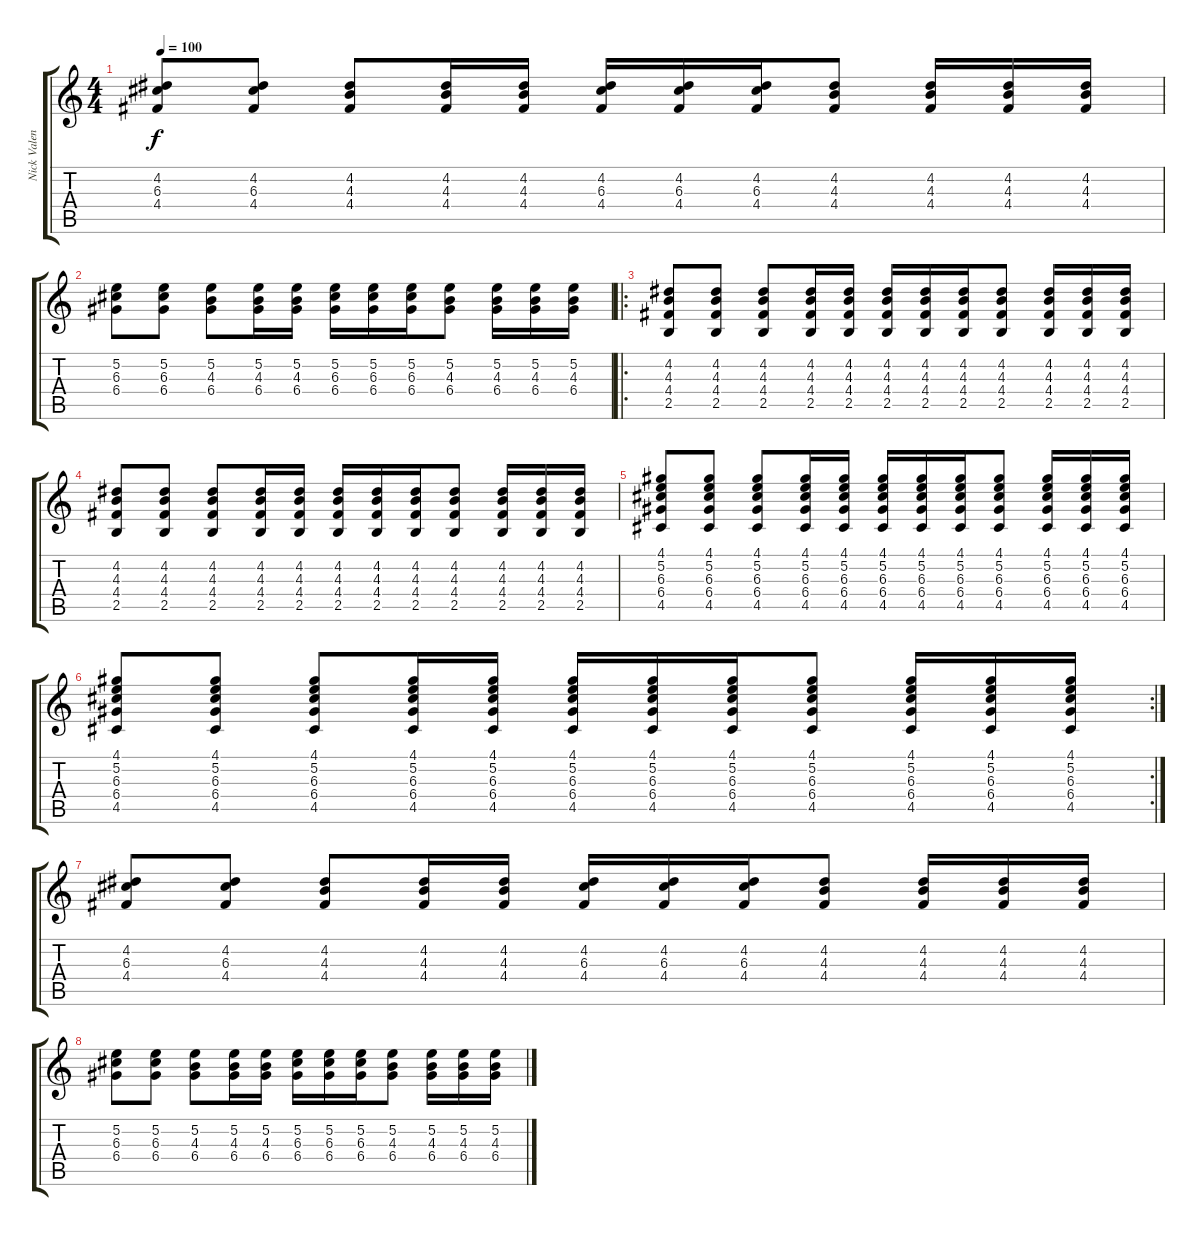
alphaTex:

\track ("Nick Valensi (guitar 1)" "Nick Valen") {instrument distortionguitar}
\staff {score tabs}
\tuning (E4 B3 G3 D3 A2 E2) {hide}
\ts (4 4)
\tempo 100
\clef g2
\ks c
(4.2 6.3 4.4).8{dy f} (4.2 6.3 4.4).8 (4.2 4.3 4.4).8 (4.2 4.3 4.4).16 (4.2 4.3 4.4).16 (4.2 6.3 4.4).16 (4.2 6.3 4.4).16 (4.2 6.3 4.4).16 (4.2 4.3 4.4).8 (4.2 4.3 4.4).16 (4.2 4.3 4.4).16 (4.2 4.3 4.4).16 |
(5.2 6.3 6.4).8 (5.2 6.3 6.4).8 (5.2 4.3 6.4).8 (5.2 4.3 6.4).16 (5.2 4.3 6.4).16 (5.2 6.3 6.4).16 (5.2 6.3 6.4).16 (5.2 6.3 6.4).16 (5.2 4.3 6.4).8 (5.2 4.3 6.4).16 (5.2 4.3 6.4).16 (5.2 4.3 6.4).16 |
\ro
(4.2 4.3 4.4 2.5).8 (4.2 4.3 4.4 2.5).8 (4.2 4.3 4.4 2.5).8 (4.2 4.3 4.4 2.5).16 (4.2 4.3 4.4 2.5).16 (4.2 4.3 4.4 2.5).16 (4.2 4.3 4.4 2.5).16 (4.2 4.3 4.4 2.5).16 (4.2 4.3 4.4 2.5).8 (4.2 4.3 4.4 2.5).16 (4.2 4.3 4.4 2.5).16 (4.2 4.3 4.4 2.5).16 |
(4.2 4.3 4.4 2.5).8 (4.2 4.3 4.4 2.5).8 (4.2 4.3 4.4 2.5).8 (4.2 4.3 4.4 2.5).16 (4.2 4.3 4.4 2.5).16 (4.2 4.3 4.4 2.5).16 (4.2 4.3 4.4 2.5).16 (4.2 4.3 4.4 2.5).16 (4.2 4.3 4.4 2.5).8 (4.2 4.3 4.4 2.5).16 (4.2 4.3 4.4 2.5).16 (4.2 4.3 4.4 2.5).16 |
(4.1 5.2 6.3 6.4 4.5).8 (4.1 5.2 6.3 6.4 4.5).8 (4.1 5.2 6.3 6.4 4.5).8 (4.1 5.2 6.3 6.4 4.5).16 (4.1 5.2 6.3 6.4 4.5).16 (4.1 5.2 6.3 6.4 4.5).16 (4.1 5.2 6.3 6.4 4.5).16 (4.1 5.2 6.3 6.4 4.5).16 (4.1 5.2 6.3 6.4 4.5).8 (4.1 5.2 6.3 6.4 4.5).16 (4.1 5.2 6.3 6.4 4.5).16 (4.1 5.2 6.3 6.4 4.5).16 |
\rc 2
(4.1 5.2 6.3 6.4 4.5).8 (4.1 5.2 6.3 6.4 4.5).8 (4.1 5.2 6.3 6.4 4.5).8 (4.1 5.2 6.3 6.4 4.5).16 (4.1 5.2 6.3 6.4 4.5).16 (4.1 5.2 6.3 6.4 4.5).16 (4.1 5.2 6.3 6.4 4.5).16 (4.1 5.2 6.3 6.4 4.5).16 (4.1 5.2 6.3 6.4 4.5).8 (4.1 5.2 6.3 6.4 4.5).16 (4.1 5.2 6.3 6.4 4.5).16 (4.1 5.2 6.3 6.4 4.5).16 |
(4.2 6.3 4.4).8 (4.2 6.3 4.4).8 (4.2 4.3 4.4).8 (4.2 4.3 4.4).16 (4.2 4.3 4.4).16 (4.2 6.3 4.4).16 (4.2 6.3 4.4).16 (4.2 6.3 4.4).16 (4.2 4.3 4.4).8 (4.2 4.3 4.4).16 (4.2 4.3 4.4).16 (4.2 4.3 4.4).16 |
(5.2 6.3 6.4).8 (5.2 6.3 6.4).8 (5.2 4.3 6.4).8 (5.2 4.3 6.4).16 (5.2 4.3 6.4).16 (5.2 6.3 6.4).16 (5.2 6.3 6.4).16 (5.2 6.3 6.4).16 (5.2 4.3 6.4).8 (5.2 4.3 6.4).16 (5.2 4.3 6.4).16 (5.2 4.3 6.4).16
